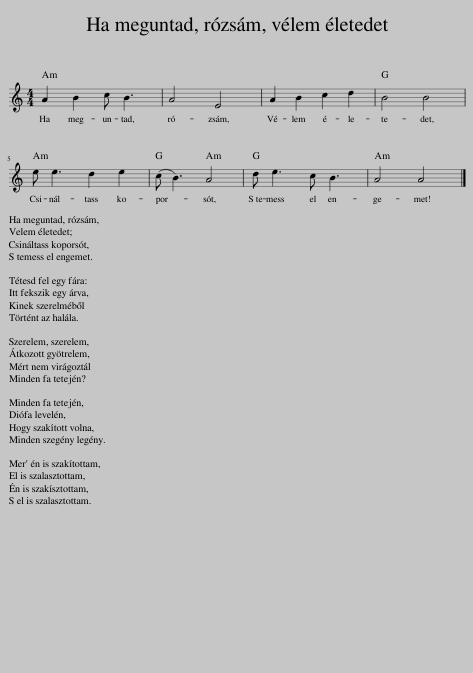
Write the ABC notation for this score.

X:1
L:1/8
M:4/4
I:linebreak $
K:C
V:1 treble
V:1
 A2 B2 c B3 | A4 E4 | A2 B2 c2 d2 | B4 B4 |$ e e3 d2 e2 | %5
 (c B3) A4 | d e3 c B3 | A4 A4 |] %8
